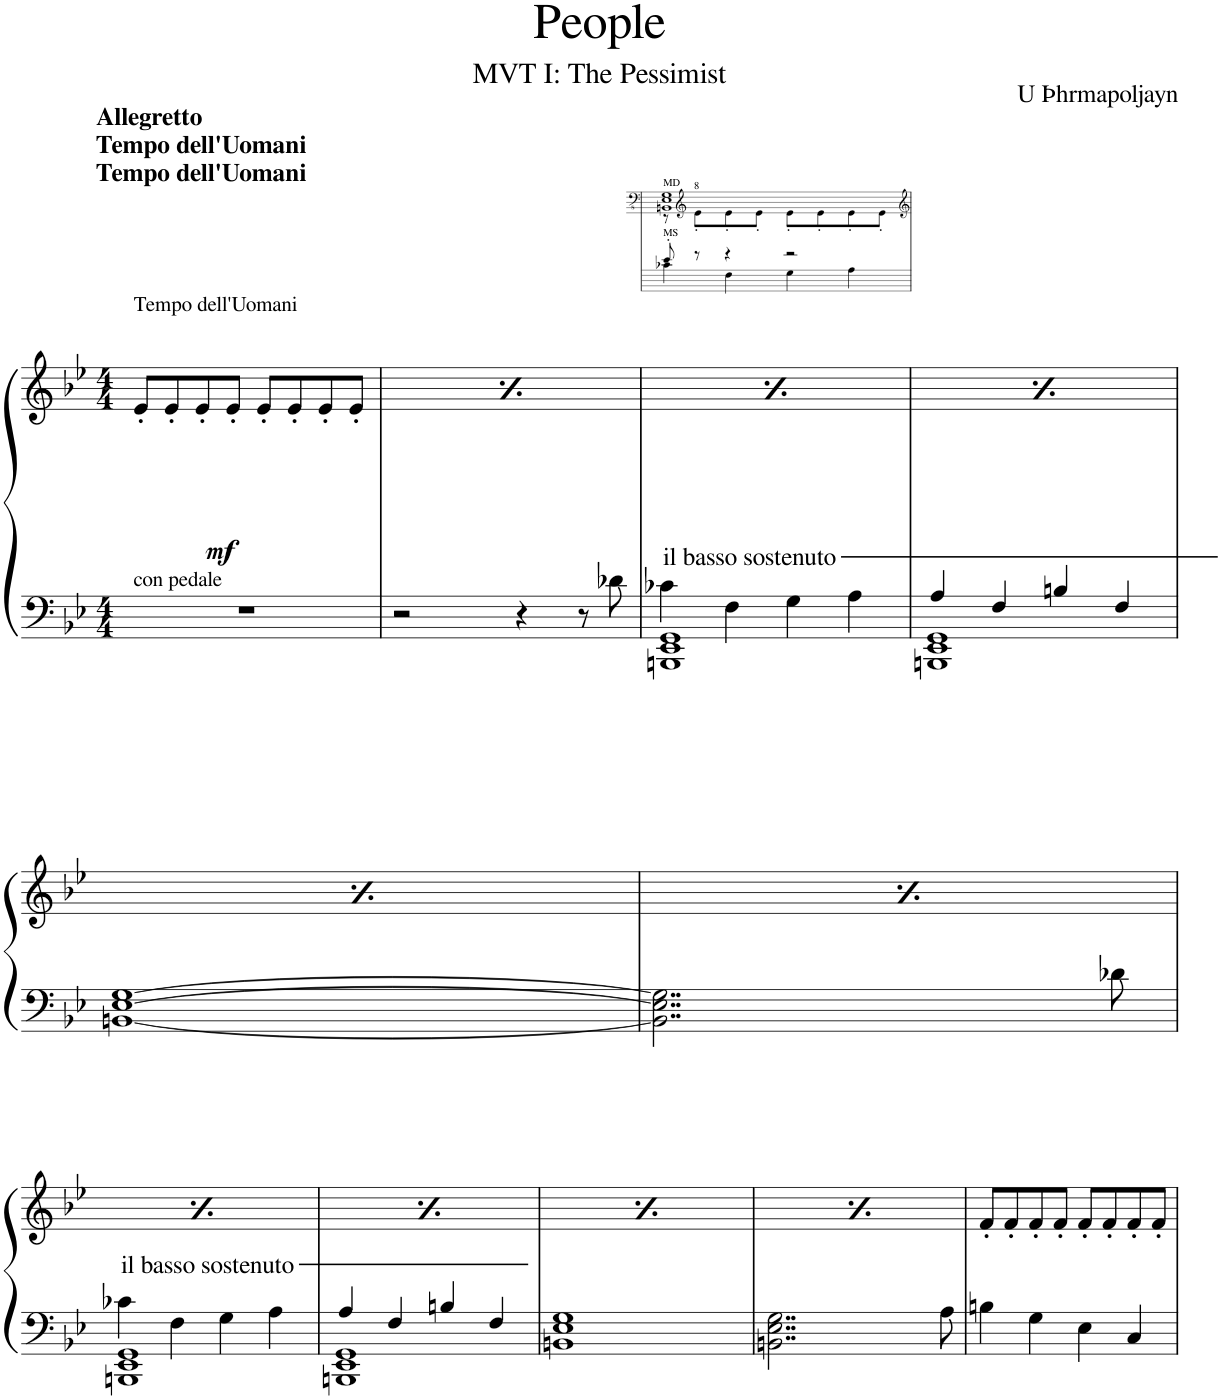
**kern	**kern	**dynam	**kern	**kern	**kern
*part3	*part3	*part3	*part2	*part2	*part1
*staff5	*staff4	*staff4/5	*staff3	*staff2	*staff1
*I"Piano	*	*	*I"Piano	*	*I"Drumset 5 lines
*I'Pno	*	*	*I'Pno	*	*
*	*	*	*stria5	*stria5	*stria1
*clefF4	*clefG2	*	*clefF4	*clefG2	*clefX
*k[b-e-]	*k[b-e-]	*	*k[b-e-]	*k[b-e-]	*k[]
*M4/4	*M4/4	*	*M4/4	*M4/4	*M4/4
=1	=1	=1	=1	=1	=1
!	!	!	!	!	!LO:TX:a:B:t=Tempo dell'Uomani
!	!	!	!	!	!LO:TX:a:B:t=Tempo dell'Uomani
!	!	!	!	!	!LO:TX:a:B:t=Allegretto
!	!LO:TX:a:t=Tempo dell'Uomani	!	!	!	!
!LO:TX:a:t=con pedale	!	!	!	!	!
!	!	!LO:DY:b	!	!	!
1r	8e-'/L	mf	1r	1r	1r
.	8e-'/	.	.	.	.
.	8e-'/	.	.	.	.
.	8e-'/J	.	.	.	.
.	8e-'/L	.	.	.	.
.	8e-'/	.	.	.	.
.	8e-'/	.	.	.	.
.	8e-'/J	.	.	.	.
=2	=2	=2	=2	=2	=2
!	!LO:TX:a:t=Tempo dell'Uomani	!	!	!	!
!	!	!LO:DY:b	!	!	!
2r	8e-'/L	mf	1r	8e-'/L	1r
.	8e-'/	.	.	8e-'/	.
.	8e-'/	.	.	8e-'/	.
.	8e-'/J	.	.	8e-'/J	.
4r	8e-'/L	.	.	8e-'/L	.
.	8e-'/	.	.	8e-'/	.
8r	8e-'/	.	.	8e-'/	.
8d-X\	8e-'/J	.	.	8e-'/J	.
=3	=3	=3	=3	=3	=3
*	*	*	*	*clefFv4	*
*^	*	*	*^	*^	*
!	!	!	!	!	!	!LO:TX:a:t=MD	!	!
!	!	!	!	!LO:TX:a:t=MS	!	!	!	!
!	!	!LO:TX:a:t=Tempo dell'Uomani	!	!	!	!	!	!
!LO:TX:a:t=<font size="12"/>il basso sostenuto	!	!	!	!	!	!	!	!
!	!	!	!LO:DY:b	!	!	!	!	!
4c-X\	1BBBn 1EE- 1GG	8e-'/L	mf	8e-'/	4c-X\	1BBBn 1EE- 1GG	8r	1r
*	*	*	*	*	*	*clefG2	*	*
!	!	!	!	!	!	!	!LO:TX:a:t=8	!
.	.	8e-'/	.	8r	.	.	8e-'\L	.
4F\	.	8e-'/	.	4r	4F\	.	8e-'\	.
.	.	8e-'/J	.	.	.	.	8e-'\J	.
4G\	.	8e-'/L	.	2r	4G\	.	8e-'\L	.
.	.	8e-'/	.	.	.	.	8e-'\	.
4A\	.	8e-'/	.	.	4A\	.	8e-'\	.
.	.	8e-'/J	.	.	.	.	8e-'\J	.
*	*	*	*	*v	*v	*	*	*
*	*	*	*	*	*v	*v	*
=4	=4	=4	=4	=4	=4	=4
*	*	*	*	*	*clefG2	*
*	*	*	*	*	*^	*
!	!	!LO:TX:a:t=Tempo dell'Uomani	!	!	!	!	!
!	!	!	!LO:DY:b	!	!	!	!
*	*	*	*	*	*v	*v	*
4A/	1BBBn 1EE- 1GG	8e-'/L	mf	1r	8e-'/L	1r
.	.	8e-'/	.	.	8e-'/	.
4F/	.	8e-'/	.	.	8e-'/	.
.	.	8e-'/J	.	.	8e-'/J	.
4Bn/	.	8e-'/L	.	.	8e-'/L	.
.	.	8e-'/	.	.	8e-'/	.
4F/	.	8e-'/	.	.	8e-'/	.
.	.	8e-'/J	.	.	8e-'/J	.
*v	*v	*	*	*	*	*
!!LO:LB:g=z
=5	=5	=5	=5	=5	=5
!	!LO:TX:a:t=Tempo dell'Uomani	!	!	!	!
!	!	!LO:DY:b	!	!	!
[1BBn [1E- [1G	8e-'/L	mf	1r	8e-'/L	1r
.	8e-'/	.	.	8e-'/	.
.	8e-'/	.	.	8e-'/	.
.	8e-'/J	.	.	8e-'/J	.
.	8e-'/L	.	.	8e-'/L	.
.	8e-'/	.	.	8e-'/	.
.	8e-'/	.	.	8e-'/	.
.	8e-'/J	.	.	8e-'/J	.
=6	=6	=6	=6	=6	=6
!	!LO:TX:a:t=Tempo dell'Uomani	!	!	!	!
!	!	!LO:DY:b	!	!	!
2..BB\] 2..E-\] 2..G\]	8e-'/L	mf	1r	8e-'/L	1r
.	8e-'/	.	.	8e-'/	.
.	8e-'/	.	.	8e-'/	.
.	8e-'/J	.	.	8e-'/J	.
.	8e-'/L	.	.	8e-'/L	.
.	8e-'/	.	.	8e-'/	.
.	8e-'/	.	.	8e-'/	.
8d-X\	8e-'/J	.	.	8e-'/J	.
!!LO:LB:g=z
=7	=7	=7	=7	=7	=7
*^	*	*	*	*	*
*	*^	*	*	*	*	*
!	!	!	!LO:TX:a:t=Tempo dell'Uomani	!	!	!	!
!LO:TX:a:t=<font size="12"/>il basso sostenuto	!	!	!	!	!	!	!
!	!	!	!	!LO:DY:b	!	!	!
4c-X\	1BBBn 1EE- 1GG	8e-'!L	8e-'/L	mf	1r	1r	1r
.	.	8e-'!J	8e-'/	.	.	.	.
4F\	.	8e-'!L	8e-'/	.	.	.	.
.	.	8e-'!J	8e-'/J	.	.	.	.
4G\	.	8e-'!L	8e-'/L	.	.	.	.
.	.	8e-'!J	8e-'/	.	.	.	.
4A\	.	8e-'!L	8e-'/	.	.	.	.
.	.	8e-'!J	8e-'/J	.	.	.	.
=8	=8	=8	=8	=8	=8	=8	=8
!	!	!	!LO:TX:a:t=Tempo dell'Uomani	!	!	!	!
!	!	!	!	!LO:DY:b	!	!	!
4A/	1BBBn 1EE- 1GG	8e-'!L	8e-'/L	mf	1r	1r	1r
.	.	8e-'!J	8e-'/	.	.	.	.
4F/	.	8e-'!L	8e-'/	.	.	.	.
.	.	8e-'!J	8e-'/J	.	.	.	.
4Bn/	.	8e-'!L	8e-'/L	.	.	.	.
.	.	8e-'!J	8e-'/	.	.	.	.
4F/	.	8e-'!L	8e-'/	.	.	.	.
.	.	8e-'!J	8e-'/J	.	.	.	.
=9	=9	=9	=9	=9	=9	=9	=9
!	!	!	!LO:TX:a:t=Tempo dell'Uomani	!	!	!	!
!	!	!	!	!LO:DY:b	!	!	!
*	*v	*v	*	*	*	*	*
1BBn 1E- 1G	8e-'!L	8e-'/L	mf	1r	1r	1r
.	8e-'!J	8e-'/	.	.	.	.
.	8e-'!L	8e-'/	.	.	.	.
.	8e-'!J	8e-'/J	.	.	.	.
.	8e-'!L	8e-'/L	.	.	.	.
.	8e-'!J	8e-'/	.	.	.	.
.	8e-'!L	8e-'/	.	.	.	.
.	8e-'!J	8e-'/J	.	.	.	.
=10	=10	=10	=10	=10	=10	=10
!	!	!LO:TX:a:t=Tempo dell'Uomani	!	!	!	!
!	!	!	!LO:DY:b	!	!	!
2..BBn\ 2..E-\ 2..G\	8e-'!L	8e-'/L	mf	1r	1r	1r
.	8e-'!J	8e-'/	.	.	.	.
.	8e-'!L	8e-'/	.	.	.	.
.	8e-'!J	8e-'/J	.	.	.	.
.	8e-'!L	8e-'/L	.	.	.	.
.	8e-'!J	8e-'/	.	.	.	.
.	8e-'!L	8e-'/	.	.	.	.
8A\	8e-'!J	8e-'/J	.	.	.	.
*v	*v	*	*	*	*	*
=11	=11	=11	=11	=11	=11
4Bn\	8f'/L	.	1r	1r	1r
.	8f'/	.	.	.	.
4G\	8f'/	.	.	.	.
.	8f'/J	.	.	.	.
4E-\	8f'/L	.	.	.	.
.	8f'/	.	.	.	.
4C/	8f'/	.	.	.	.
.	8f'/J	.	.	.	.
=	=	=	=	=	=
*-	*-	*-	*-	*-	*-
